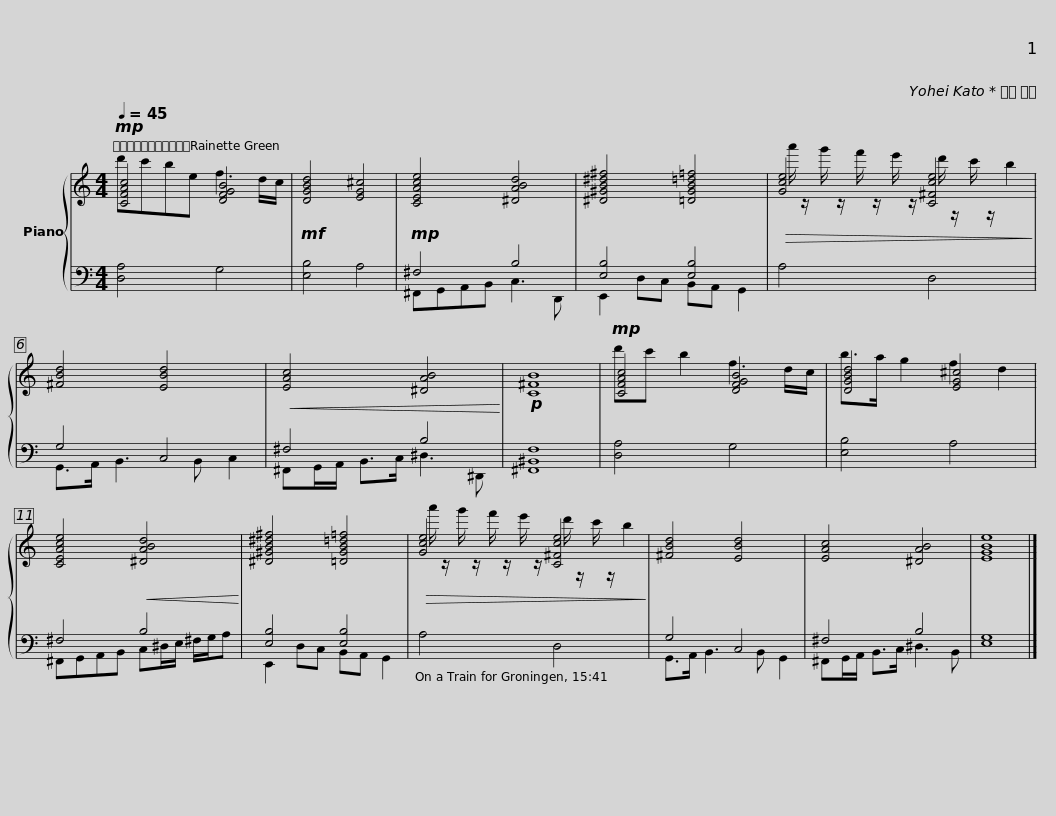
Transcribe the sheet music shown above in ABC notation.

X:1
%%score { ( 1 2 ) | ( 3 4 ) }
L:1/8
Q:1/4=45
M:4/4
I:linebreak $
K:C
V:1 treble
V:2 treble
V:3 bass
V:4 bass
V:1
!mp! [CFAc]4 [DFGB]4 |!mf! [DGBd]4 [EG^c]4 |!mp! [CEAce]4 [^DABd]4 | [^D^GB^d^f]4 [=DGB=d=f]4 |!>(! [Gce]4 [C^Fce]4!>)! | %5
 [^FBd]4 [EBd]4 |$!<(! [EAc]4 [^DAB]4!<)! |!p! [C^FB]8 |!mp! [CFAc]4 [DFGB]4 | [DGBd]4 [EG^c]4 | %10
 [CEAce]4!<(! [^DABd]4!<)! | [^D^GB^d^f]4 [=DGB=d=f]4 |$!>(! [Gce]4 [C^Fce]4!>)! | [^FBd]4 [EBd]4 | [EAc]4 [^DAB]4 | %15
 [EGBe]8 |] %16
V:2
 d'c'be f3 d/c/ | x8 | x8 | x8 | a'/ z/ g'/ z/ f'/ z/ e'/ z/ d'/ z/ c'/ z/ b2 | %5
 x8 |$ x8 | x8 | d'c' b2 f3 d/c/ | b>a g2 f2 d2 | %10
 x8 | x8 |$ a'/ z/ g'/ z/ f'/ z/ e'/ z/ d'/ z/ c'/ z/ b2 | x8 | x8 | %15
 x8 |] %16
V:3
 [D,A,]4 G,4 | [E,B,]4 A,4 | ^F,4 B,4 | [E,B,]4 [E,B,]4 | A,4 D,4 | %5
 G,4 C,4 |$ ^F,4 B,4 | [^F,,^B,,F,]8 | [D,A,]4 G,4 | [E,B,]4 A,4 | %10
 ^F,4 B,4 | [E,B,]4 [E,B,]4 |$ A,4 D,4 | G,4 C,4 | ^F,4 B,4 | %15
 [E,G,]8 |] %16
V:4
 x8 | x8 | ^F,,G,,A,,B,, C,3 D,, | E,,2 D,C, B,,A,, G,,2 | x8 | %5
 G,,>A,, B,,3 B,, C,2 |$ ^F,,G,,/A,,/ B,,>C, ^D,3 ^D,, | x8 | x8 | x8 | %10
 ^F,,G,,A,,B,, C,^D,/E,/ ^F,/G,/A, | E,,2 D,C, B,,A,, G,,2 |$ x8 | G,,>A,, B,,3 B,, G,,2 | ^F,,G,,/A,,/ B,,>C, ^D,3 B,, | %15
 x8 |] %16
